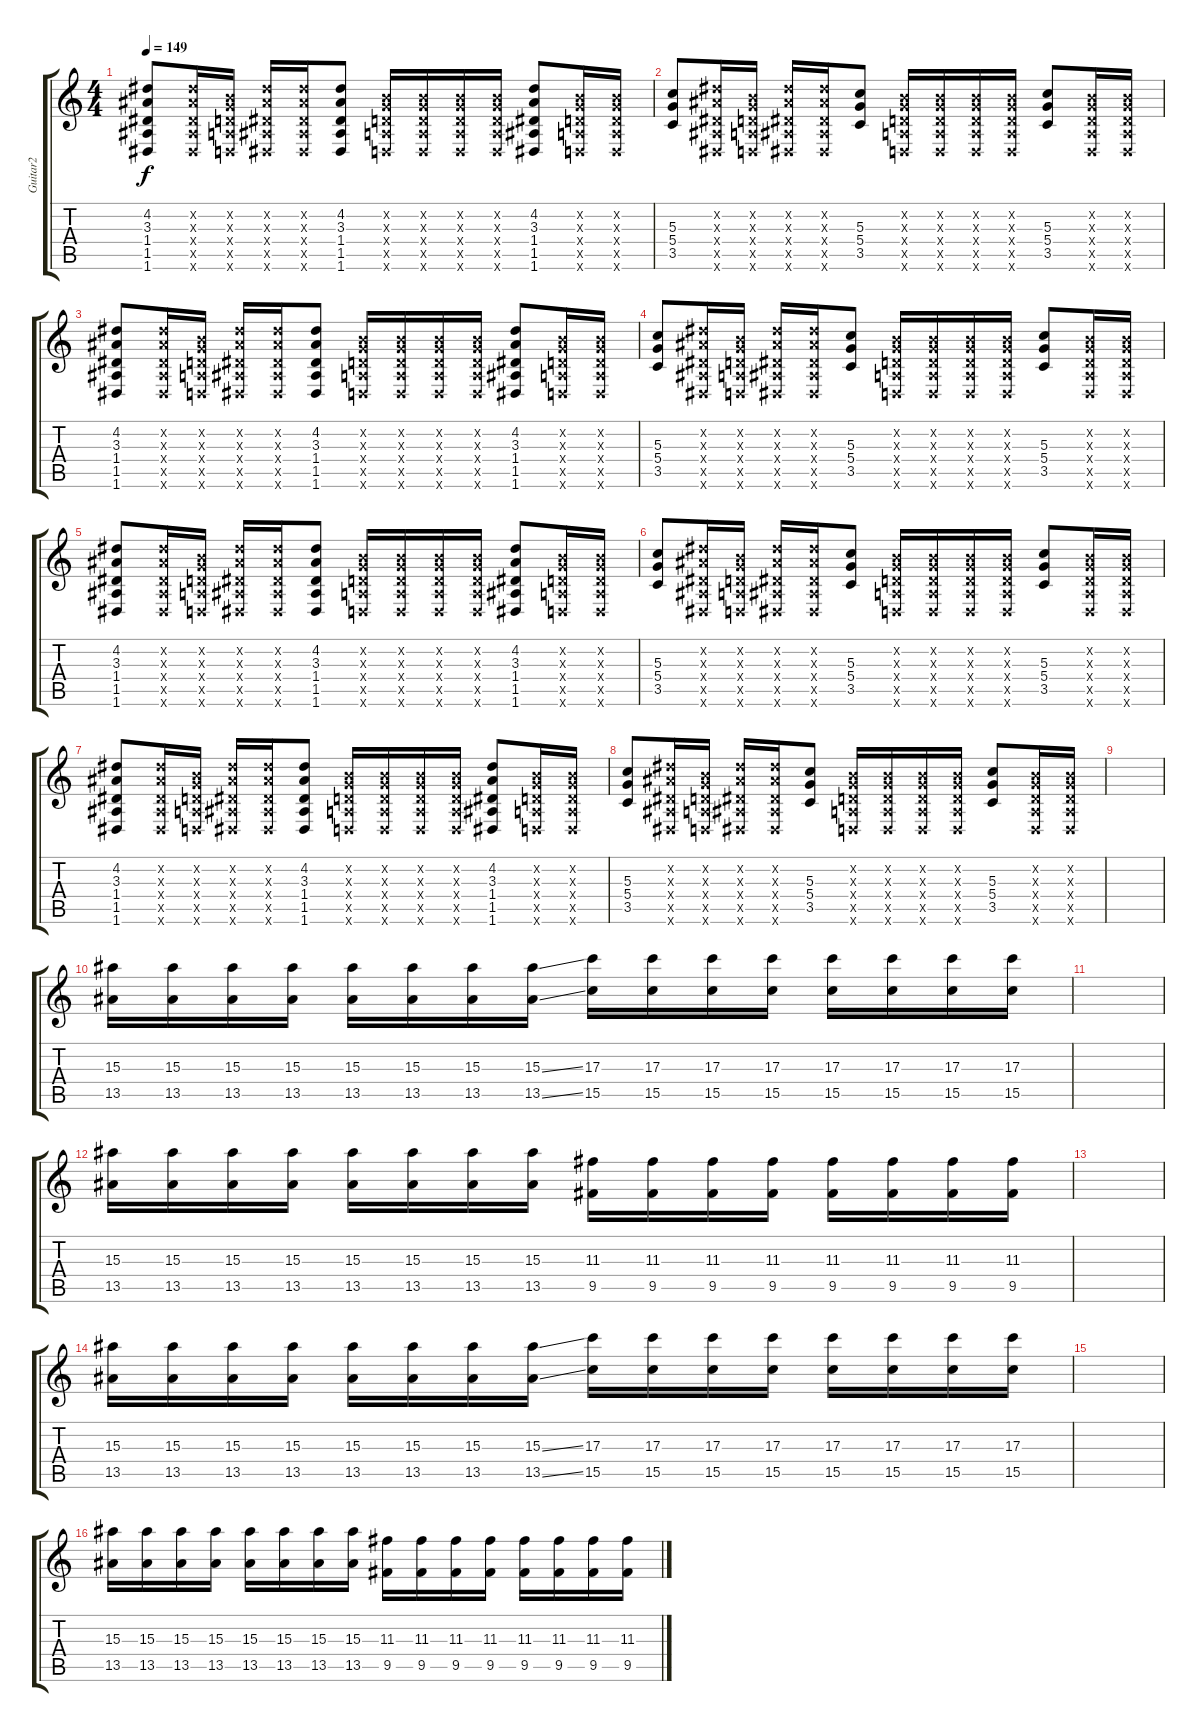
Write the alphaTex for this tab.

\track ("Guitar2" "Guitar2") {instrument overdrivenguitar}
\staff {score tabs}
\tuning (E4 B3 G3 D3 A2 D2) {hide}
\ts (4 4)
\tempo 149
\clef g2
\ks c
(4.2 3.3 1.4 1.5 1.6).8{dy f} (4.2{x} 3.3{x} 1.4{x} 1.5{x} 1.6{x}).16 (0.2{x} 0.3{x} 0.4{x} 0.5{x} 0.6{x}).16 (4.2{x} 3.3{x} 1.4{x} 1.5{x} 1.6{x}).16 (4.2{x} 3.3{x} 1.4{x} 1.5{x} 1.6{x}).16 (4.2 3.3 1.4 1.5 1.6).8 (0.2{x} 0.3{x} 0.4{x} 0.5{x} 0.6{x}).16 (0.2{x} 0.3{x} 0.4{x} 0.5{x} 0.6{x}).16 (0.2{x} 0.3{x} 0.4{x} 0.5{x} 0.6{x}).16 (0.2{x} 0.3{x} 0.4{x} 0.5{x} 0.6{x}).16 (4.2 3.3 1.4 1.5 1.6).8 (0.2{x} 0.3{x} 0.4{x} 0.5{x} 0.6{x}).16 (0.2{x} 0.3{x} 0.4{x} 0.5{x} 0.6{x}).16 |
(5.3 5.4 3.5).8 (4.2{x} 3.3{x} 1.4{x} 1.5{x} 1.6{x}).16 (0.2{x} 0.3{x} 0.4{x} 0.5{x} 0.6{x}).16 (4.2{x} 3.3{x} 1.4{x} 1.5{x} 1.6{x}).16 (4.2{x} 3.3{x} 1.4{x} 1.5{x} 1.6{x}).16 (5.3 5.4 3.5).8 (0.2{x} 0.3{x} 0.4{x} 0.5{x} 0.6{x}).16 (0.2{x} 0.3{x} 0.4{x} 0.5{x} 0.6{x}).16 (0.2{x} 0.3{x} 0.4{x} 0.5{x} 0.6{x}).16 (0.2{x} 0.3{x} 0.4{x} 0.5{x} 0.6{x}).16 (5.3 5.4 3.5).8 (0.2{x} 0.3{x} 0.4{x} 0.5{x} 0.6{x}).16 (0.2{x} 0.3{x} 0.4{x} 0.5{x} 0.6{x}).16 |
(4.2 3.3 1.4 1.5 1.6).8 (4.2{x} 3.3{x} 1.4{x} 1.5{x} 1.6{x}).16 (0.2{x} 0.3{x} 0.4{x} 0.5{x} 0.6{x}).16 (4.2{x} 3.3{x} 1.4{x} 1.5{x} 1.6{x}).16 (4.2{x} 3.3{x} 1.4{x} 1.5{x} 1.6{x}).16 (4.2 3.3 1.4 1.5 1.6).8 (0.2{x} 0.3{x} 0.4{x} 0.5{x} 0.6{x}).16 (0.2{x} 0.3{x} 0.4{x} 0.5{x} 0.6{x}).16 (0.2{x} 0.3{x} 0.4{x} 0.5{x} 0.6{x}).16 (0.2{x} 0.3{x} 0.4{x} 0.5{x} 0.6{x}).16 (4.2 3.3 1.4 1.5 1.6).8 (0.2{x} 0.3{x} 0.4{x} 0.5{x} 0.6{x}).16 (0.2{x} 0.3{x} 0.4{x} 0.5{x} 0.6{x}).16 |
(5.3 5.4 3.5).8 (4.2{x} 3.3{x} 1.4{x} 1.5{x} 1.6{x}).16 (0.2{x} 0.3{x} 0.4{x} 0.5{x} 0.6{x}).16 (4.2{x} 3.3{x} 1.4{x} 1.5{x} 1.6{x}).16 (4.2{x} 3.3{x} 1.4{x} 1.5{x} 1.6{x}).16 (5.3 5.4 3.5).8 (0.2{x} 0.3{x} 0.4{x} 0.5{x} 0.6{x}).16 (0.2{x} 0.3{x} 0.4{x} 0.5{x} 0.6{x}).16 (0.2{x} 0.3{x} 0.4{x} 0.5{x} 0.6{x}).16 (0.2{x} 0.3{x} 0.4{x} 0.5{x} 0.6{x}).16 (5.3 5.4 3.5).8 (0.2{x} 0.3{x} 0.4{x} 0.5{x} 0.6{x}).16 (0.2{x} 0.3{x} 0.4{x} 0.5{x} 0.6{x}).16 |
(4.2 3.3 1.4 1.5 1.6).8 (4.2{x} 3.3{x} 1.4{x} 1.5{x} 1.6{x}).16 (0.2{x} 0.3{x} 0.4{x} 0.5{x} 0.6{x}).16 (4.2{x} 3.3{x} 1.4{x} 1.5{x} 1.6{x}).16 (4.2{x} 3.3{x} 1.4{x} 1.5{x} 1.6{x}).16 (4.2 3.3 1.4 1.5 1.6).8 (0.2{x} 0.3{x} 0.4{x} 0.5{x} 0.6{x}).16 (0.2{x} 0.3{x} 0.4{x} 0.5{x} 0.6{x}).16 (0.2{x} 0.3{x} 0.4{x} 0.5{x} 0.6{x}).16 (0.2{x} 0.3{x} 0.4{x} 0.5{x} 0.6{x}).16 (4.2 3.3 1.4 1.5 1.6).8 (0.2{x} 0.3{x} 0.4{x} 0.5{x} 0.6{x}).16 (0.2{x} 0.3{x} 0.4{x} 0.5{x} 0.6{x}).16 |
(5.3 5.4 3.5).8 (4.2{x} 3.3{x} 1.4{x} 1.5{x} 1.6{x}).16 (0.2{x} 0.3{x} 0.4{x} 0.5{x} 0.6{x}).16 (4.2{x} 3.3{x} 1.4{x} 1.5{x} 1.6{x}).16 (4.2{x} 3.3{x} 1.4{x} 1.5{x} 1.6{x}).16 (5.3 5.4 3.5).8 (0.2{x} 0.3{x} 0.4{x} 0.5{x} 0.6{x}).16 (0.2{x} 0.3{x} 0.4{x} 0.5{x} 0.6{x}).16 (0.2{x} 0.3{x} 0.4{x} 0.5{x} 0.6{x}).16 (0.2{x} 0.3{x} 0.4{x} 0.5{x} 0.6{x}).16 (5.3 5.4 3.5).8 (0.2{x} 0.3{x} 0.4{x} 0.5{x} 0.6{x}).16 (0.2{x} 0.3{x} 0.4{x} 0.5{x} 0.6{x}).16 |
(4.2 3.3 1.4 1.5 1.6).8 (4.2{x} 3.3{x} 1.4{x} 1.5{x} 1.6{x}).16 (0.2{x} 0.3{x} 0.4{x} 0.5{x} 0.6{x}).16 (4.2{x} 3.3{x} 1.4{x} 1.5{x} 1.6{x}).16 (4.2{x} 3.3{x} 1.4{x} 1.5{x} 1.6{x}).16 (4.2 3.3 1.4 1.5 1.6).8 (0.2{x} 0.3{x} 0.4{x} 0.5{x} 0.6{x}).16 (0.2{x} 0.3{x} 0.4{x} 0.5{x} 0.6{x}).16 (0.2{x} 0.3{x} 0.4{x} 0.5{x} 0.6{x}).16 (0.2{x} 0.3{x} 0.4{x} 0.5{x} 0.6{x}).16 (4.2 3.3 1.4 1.5 1.6).8 (0.2{x} 0.3{x} 0.4{x} 0.5{x} 0.6{x}).16 (0.2{x} 0.3{x} 0.4{x} 0.5{x} 0.6{x}).16 |
(5.3 5.4 3.5).8 (4.2{x} 3.3{x} 1.4{x} 1.5{x} 1.6{x}).16 (0.2{x} 0.3{x} 0.4{x} 0.5{x} 0.6{x}).16 (4.2{x} 3.3{x} 1.4{x} 1.5{x} 1.6{x}).16 (4.2{x} 3.3{x} 1.4{x} 1.5{x} 1.6{x}).16 (5.3 5.4 3.5).8 (0.2{x} 0.3{x} 0.4{x} 0.5{x} 0.6{x}).16 (0.2{x} 0.3{x} 0.4{x} 0.5{x} 0.6{x}).16 (0.2{x} 0.3{x} 0.4{x} 0.5{x} 0.6{x}).16 (0.2{x} 0.3{x} 0.4{x} 0.5{x} 0.6{x}).16 (5.3 5.4 3.5).8 (0.2{x} 0.3{x} 0.4{x} 0.5{x} 0.6{x}).16 (0.2{x} 0.3{x} 0.4{x} 0.5{x} 0.6{x}).16 |
|
(15.3 13.5).16 (15.3 13.5).16 (15.3 13.5).16 (15.3 13.5).16 (15.3 13.5).16 (15.3 13.5).16 (15.3 13.5).16 (15.3{ss} 13.5{ss}).16 (17.3 15.5).16 (17.3 15.5).16 (17.3 15.5).16 (17.3 15.5).16 (17.3 15.5).16 (17.3 15.5).16 (17.3 15.5).16 (17.3 15.5).16 |
|
(15.3 13.5).16 (15.3 13.5).16 (15.3 13.5).16 (15.3 13.5).16 (15.3 13.5).16 (15.3 13.5).16 (15.3 13.5).16 (15.3 13.5).16 (11.3 9.5).16 (11.3 9.5).16 (11.3 9.5).16 (11.3 9.5).16 (11.3 9.5).16 (11.3 9.5).16 (11.3 9.5).16 (11.3 9.5).16 |
|
(15.3 13.5).16 (15.3 13.5).16 (15.3 13.5).16 (15.3 13.5).16 (15.3 13.5).16 (15.3 13.5).16 (15.3 13.5).16 (15.3{ss} 13.5{ss}).16 (17.3 15.5).16 (17.3 15.5).16 (17.3 15.5).16 (17.3 15.5).16 (17.3 15.5).16 (17.3 15.5).16 (17.3 15.5).16 (17.3 15.5).16 |
|
(15.3 13.5).16 (15.3 13.5).16 (15.3 13.5).16 (15.3 13.5).16 (15.3 13.5).16 (15.3 13.5).16 (15.3 13.5).16 (15.3 13.5).16 (11.3 9.5).16 (11.3 9.5).16 (11.3 9.5).16 (11.3 9.5).16 (11.3 9.5).16 (11.3 9.5).16 (11.3 9.5).16 (11.3 9.5).16
